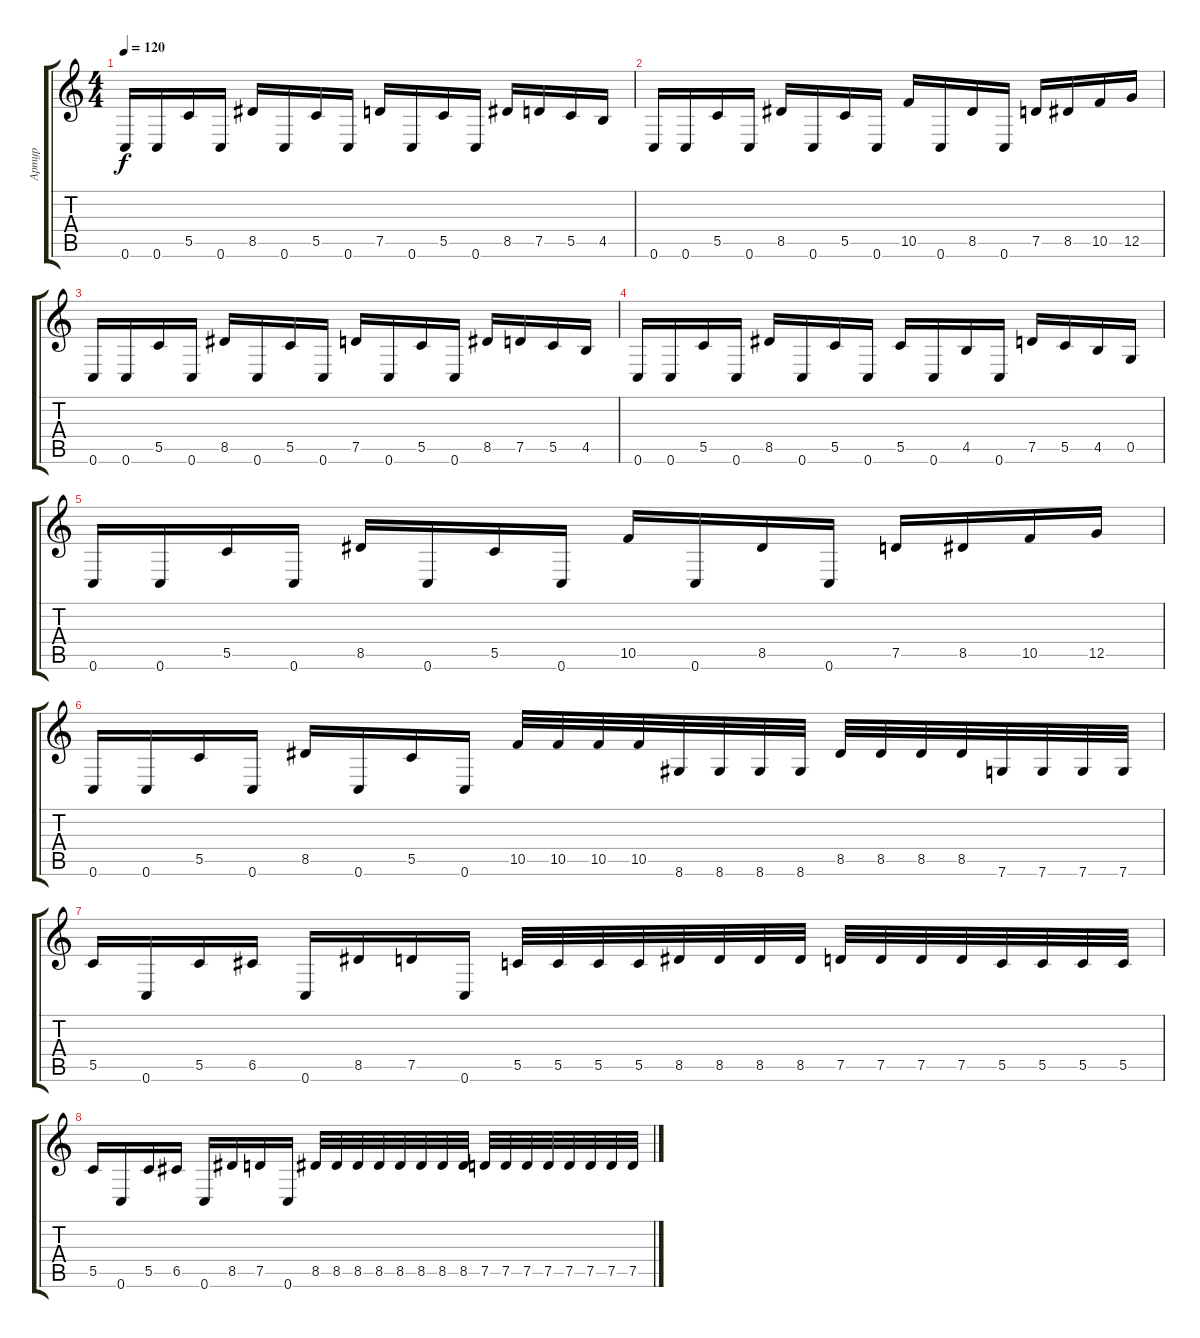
\track ("Артур" "Артур") {instrument overdrivenguitar}
\staff {score tabs}
\tuning (D4 A3 F3 C3 G2 C2) {hide}
\ts (4 4)
\tempo 120
\clef g2
\ks c
0.6.16{dy f} 0.6.16 5.5.16 0.6.16 8.5.16 0.6.16 5.5.16 0.6.16 7.5.16 0.6.16 5.5.16 0.6.16 8.5.16 7.5.16 5.5.16 4.5.16 |
0.6.16 0.6.16 5.5.16 0.6.16 8.5.16 0.6.16 5.5.16 0.6.16 10.5.16 0.6.16 8.5.16 0.6.16 7.5.16 8.5.16 10.5.16 12.5.16 |
0.6.16 0.6.16 5.5.16 0.6.16 8.5.16 0.6.16 5.5.16 0.6.16 7.5.16 0.6.16 5.5.16 0.6.16 8.5.16 7.5.16 5.5.16 4.5.16 |
0.6.16 0.6.16 5.5.16 0.6.16 8.5.16 0.6.16 5.5.16 0.6.16 5.5.16 0.6.16 4.5.16 0.6.16 7.5.16 5.5.16 4.5.16 0.5.16 |
0.6.16 0.6.16 5.5.16 0.6.16 8.5.16 0.6.16 5.5.16 0.6.16 10.5.16 0.6.16 8.5.16 0.6.16 7.5.16 8.5.16 10.5.16 12.5.16 |
0.6.16 0.6.16 5.5.16 0.6.16 8.5.16 0.6.16 5.5.16 0.6.16 10.5.32 10.5.32 10.5.32 10.5.32 8.6.32 8.6.32 8.6.32 8.6.32 8.5.32 8.5.32 8.5.32 8.5.32 7.6.32 7.6.32 7.6.32 7.6.32 |
5.5.16 0.6.16 5.5.16 6.5.16 0.6.16 8.5.16 7.5.16 0.6.16 5.5.32 5.5.32 5.5.32 5.5.32 8.5.32 8.5.32 8.5.32 8.5.32 7.5.32 7.5.32 7.5.32 7.5.32 5.5.32 5.5.32 5.5.32 5.5.32 |
5.5.16 0.6.16 5.5.16 6.5.16 0.6.16 8.5.16 7.5.16 0.6.16 8.5.32 8.5.32 8.5.32 8.5.32 8.5.32 8.5.32 8.5.32 8.5.32 7.5.32 7.5.32 7.5.32 7.5.32 7.5.32 7.5.32 7.5.32 7.5.32
